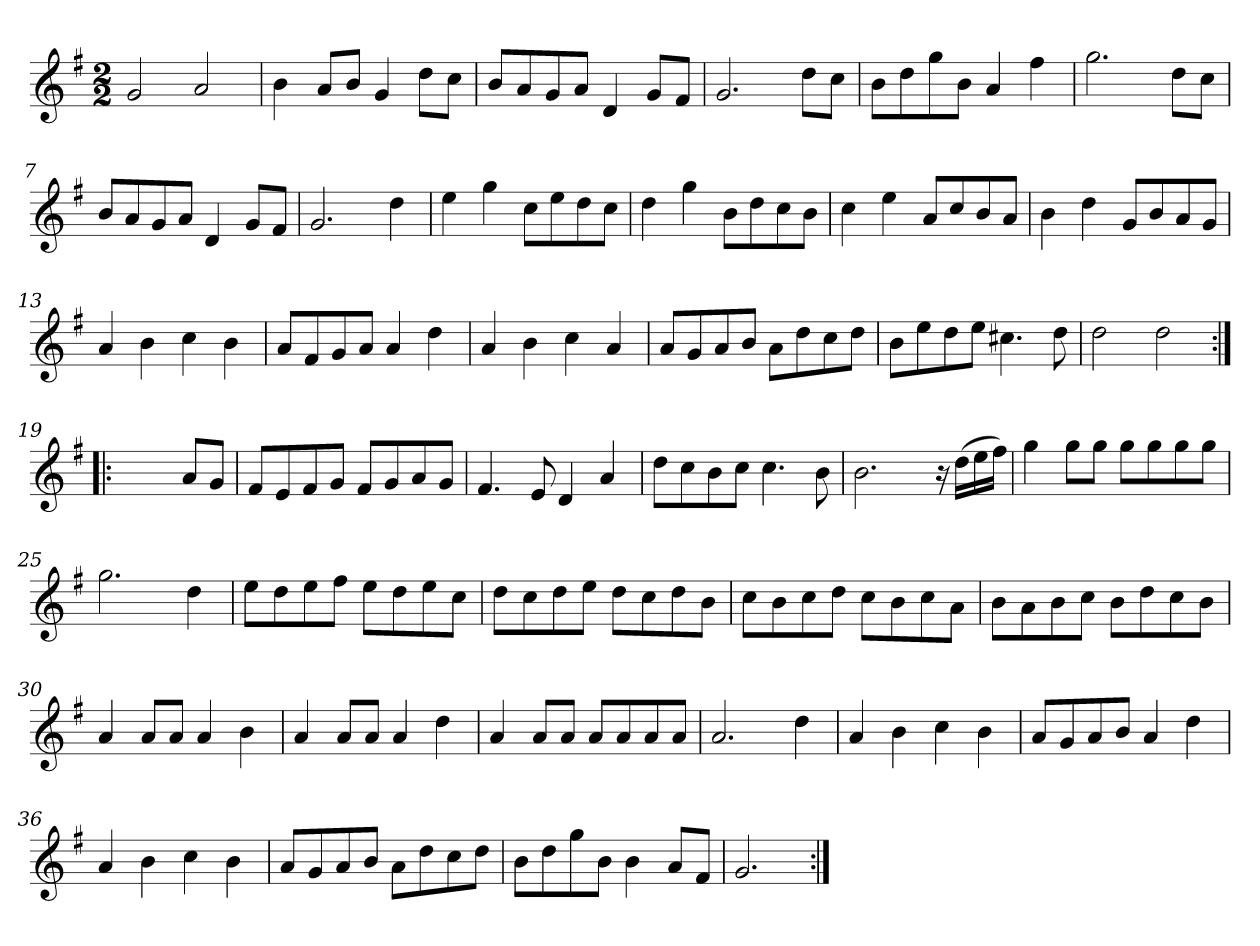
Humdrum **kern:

**kern
*part1
*staff1
*clefG2
*k[f#]
*G:
*M2/2
*MM120
=1
2g
2a
=2
4b
8a/L
8b/J
4g
8dd\L
8cc\J
=3
8b/L
8a/
8g/
8a/J
4d
8g/L
8f#/J
=4
2.g
8dd\L
8cc\J
=5
8b\L
8dd\
8gg\
8b\J
4a
4ff#
=6
2.gg
8dd\L
8cc\J
=7
8b/L
8a/
8g/
8a/J
4d
8g/L
8f#/J
=8
2.g
4dd
=9
4ee
4gg
8cc\L
8ee\
8dd\
8cc\J
=10
4dd
4gg
8b\L
8dd\
8cc\
8b\J
=11
4cc
4ee
8a/L
8cc/
8b/
8a/J
=12
4b
4dd
8g/L
8b/
8a/
8g/J
=13
4a
4b
4cc
4b
=14
8a/L
8f#/
8g/
8a/J
4a
4dd
=15
4a
4b
4cc
4a
=16
8a/L
8g/
8a/
8b/J
8a\L
8dd\
8cc\
8dd\J
=17
8b\L
8ee\
8dd\
8ee\J
4.cc#X
8dd
=18
2dd
2dd
=19:|!|:
2.ryy
8a/L
8g/J
=20
8f#/L
8e/
8f#/
8g/J
8f#/L
8g/
8a/
8g/J
=21
4.f#
8e
4d
4a
=22
8dd\L
8cc\
8b\
8cc\J
4.cc
8b
=23
2.b
16r
(16dd\LL
16ee\
16ff#\JJ)
=24
4gg
8gg\L
8gg\J
8gg\L
8gg\
8gg\
8gg\J
=25
2.gg
4dd
=26
8ee\L
8dd\
8ee\
8ff#\J
8ee\L
8dd\
8ee\
8cc\J
=27
8dd\L
8cc\
8dd\
8ee\J
8dd\L
8cc\
8dd\
8b\J
=28
8cc\L
8b\
8cc\
8dd\J
8cc\L
8b\
8cc\
8a\J
=29
8b\L
8a\
8b\
8cc\J
8b\L
8dd\
8cc\
8b\J
=30
4a
8a/L
8a/J
4a
4b
=31
4a
8a/L
8a/J
4a
4dd
=32
4a
8a/L
8a/J
8a/L
8a/
8a/
8a/J
=33
2.a
4dd
=34
4a
4b
4cc
4b
=35
8a/L
8g/
8a/
8b/J
4a
4dd
=36
4a
4b
4cc
4b
=37
8a/L
8g/
8a/
8b/J
8a\L
8dd\
8cc\
8dd\J
=38
8b\L
8dd\
8gg\
8b\J
4b
8a/L
8f#/J
=39
2.g
=:|!
*-
